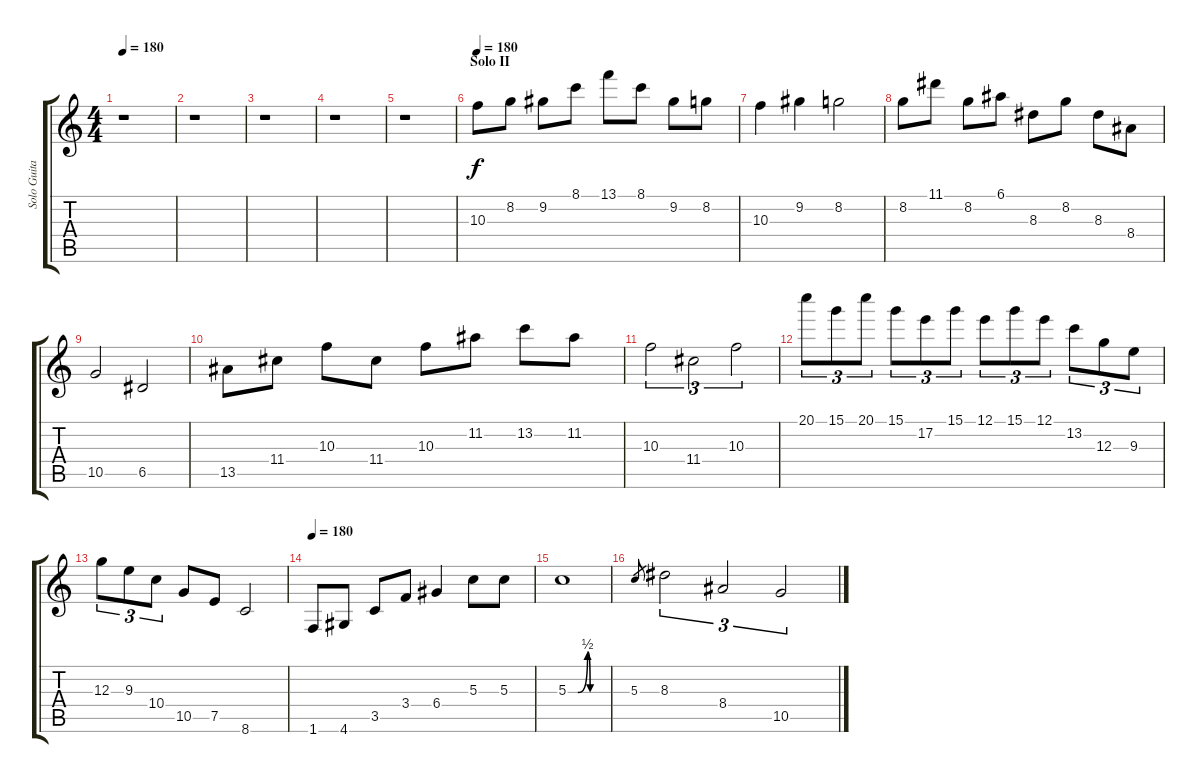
\track ("Solo Guitar" "Solo Guita") {instrument distortionguitar}
\staff {score tabs}
\tuning (E4 B3 G3 D3 A2 E2) {hide}
\ts (4 4)
\tempo 180
\clef g2
\ks c
r.1{dy f} |
r.1 |
r.1 |
r.1 |
r.1 |
\section ("" "Solo II")
\tempo 180
10.3.8 8.2.8 9.2.8 8.1.8 13.1.8 8.1.8 9.2.8 8.2.8 |
10.3.4 9.2.4 8.2.2 |
8.2.8 11.1.8 8.2.8 6.1.8 8.3.8 8.2.8 8.3.8 8.4.8 |
10.5.2 6.5.2 |
13.5.8 11.4.8 10.3.8 11.4.8 10.3.8 11.2.8 13.2.8 11.2.8 |
10.3.2{tu (3 2)} 11.4.2{tu (3 2)} 10.3.2{tu (3 2)} |
20.1.8{tu (3 2)} 15.1.8{tu (3 2)} 20.1.8{tu (3 2)} 15.1.8{tu (3 2)} 17.2.8{tu (3 2)} 15.1.8{tu (3 2)} 12.1.8{tu (3 2)} 15.1.8{tu (3 2)} 12.1.8{tu (3 2)} 13.2.8{tu (3 2)} 12.3.8{tu (3 2)} 9.3.8{tu (3 2)} |
12.3.8{tu (3 2)} 9.3.8{tu (3 2)} 10.4.8{tu (3 2)} 10.5.8 7.5.8 8.6.2 |
\tempo 180
1.6.8 4.6.8 3.5.8 3.4.8 6.4.4 5.3.8 5.3.8 |
5.3{be (custom 0 0 15 0 30 2 34 0 45 0 60 0)}.1 |
5.3.8{gr} 8.3.2{tu (3 2)} 8.4.2{tu (3 2)} 10.5.2{tu (3 2)}
